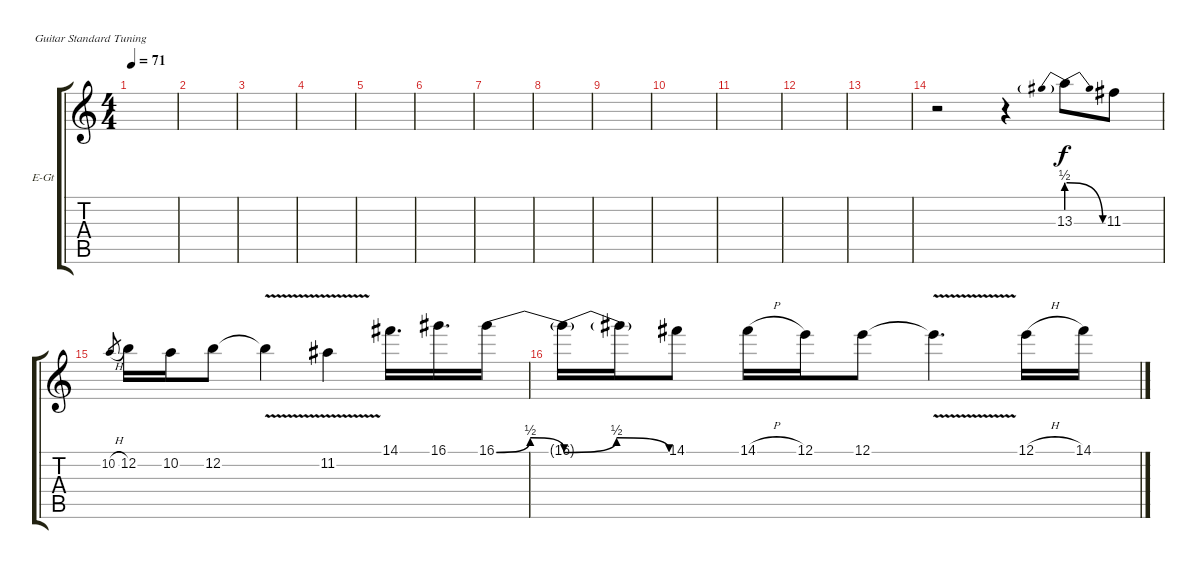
\defaultSystemsLayout 4
\bracketExtendMode groupsimilarinstruments
\firstSystemTrackNameOrientation horizontal
\otherSystemsTrackNameOrientation horizontal
\track ("Electric Guitar" "E-Gt") {instrument distortionguitar}
\staff {score tabs}
\tuning (E4 B3 G3 D3 A2 E2)
\ts (4 4)
\tempo 71
\clef g2
\scale
0.485477
\ks c
|
\scale
0.257261 |
\scale
0.257261 |
\scale
0.333333 |
\scale
0.333333 |
\scale
0.333333 |
\scale
0.333333 |
\scale
0.333333 |
\scale
0.333333 |
\scale
0.333333 |
\scale
0.333333 |
\scale
0.333333 |
\scale
0.333333 |
\scale
0.285714 r.2 r.4 13.3{be (prebendrelease 0 2 42.6 0)}.8 11.3.8{dy f} |
\scale
0.380685 10.2{h}.8{gr} 12.2.16 10.2.16 12.2.8 12.2{v t}.4 11.2{v}.4 14.1.16{d} 16.1.16{d} 16.1{be (bendrelease 0 0 9 2 18 2 25.8 0)}.16 |
\scale
0.333333 16.1{be (bendrelease 0 0 8.4 2 16.2 2 25.2 0) t}.16 16.1{t}.16 14.1.8 14.1{h}.16 12.1.16 12.1.8 12.1{v t}.4{d} 12.1{h}.16 14.1.16
